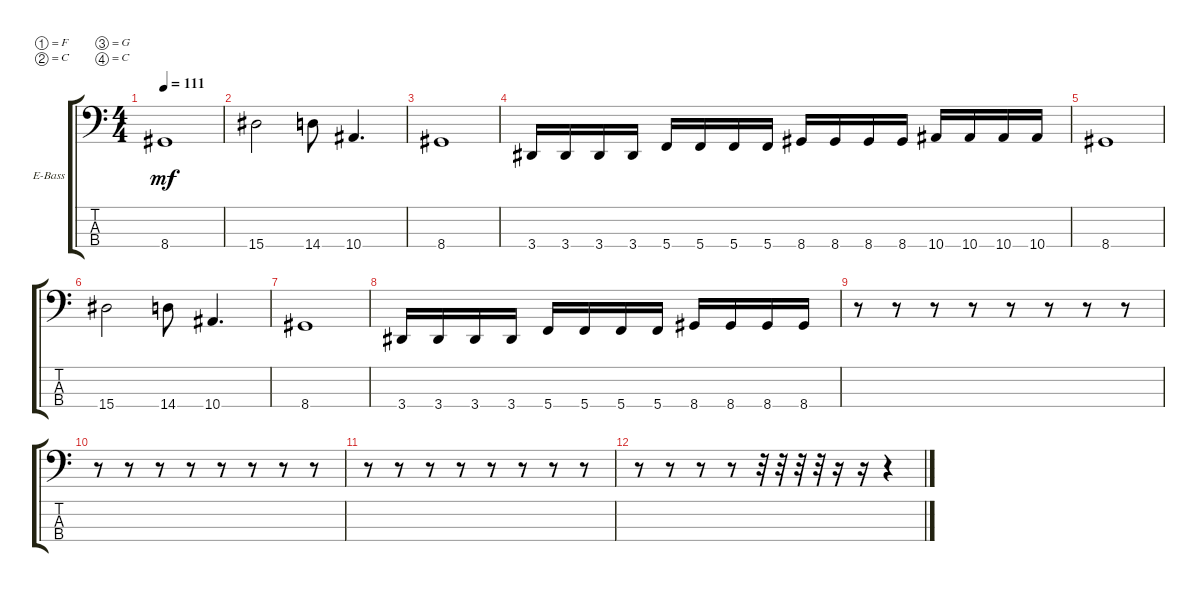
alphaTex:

\defaultSystemsLayout 4
\bracketExtendMode groupsimilarinstruments
\firstSystemTrackNameOrientation horizontal
\otherSystemsTrackNameOrientation horizontal
\track ("Electric Bass" "E-Bass") {instrument electricbassfinger}
\staff {score tabs}
\tuning (F2 C2 G1 C1)
\ts (4 4)
\tempo 111
\clef f4
\ks c
8.4.1{dy mf} |
15.4.2 14.4.8 10.4.4{d} |
8.4.1 |
3.4.16 3.4.16 3.4.16 3.4.16 5.4.16 5.4.16 5.4.16 5.4.16 8.4.16 8.4.16 8.4.16 8.4.16 10.4.16 10.4.16 10.4.16 10.4.16 |
8.4.1 |
15.4.2 14.4.8 10.4.4{d} |
8.4.1 |
3.4.16 3.4.16 3.4.16 3.4.16 5.4.16 5.4.16 5.4.16 5.4.16 8.4.16 8.4.16 8.4.16 8.4.16 |
r.8 r.8 r.8 r.8 r.8 r.8 r.8 r.8 |
r.8 r.8 r.8 r.8 r.8 r.8 r.8 r.8 |
r.8 r.8 r.8 r.8 r.8 r.8 r.8 r.8 |
r.8 r.8 r.8 r.8 r.32 r.32 r.32 r.32 r.16 r.16 r.4
